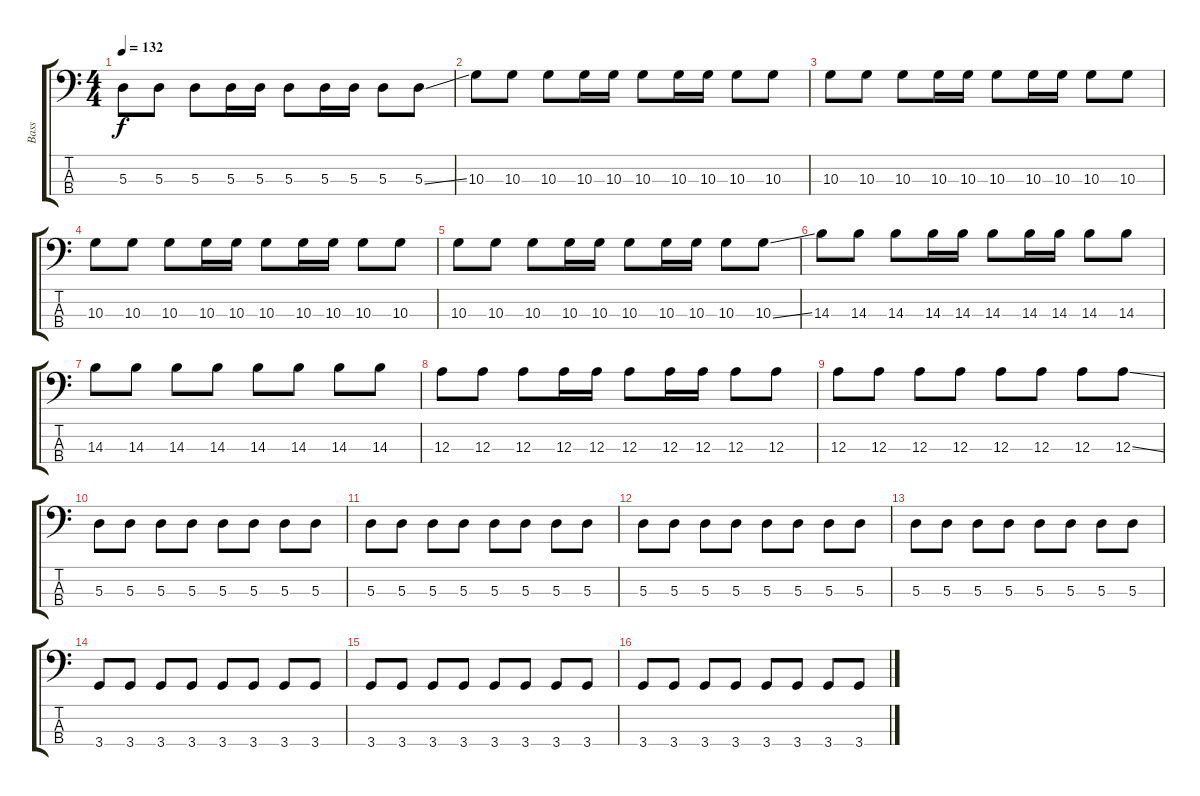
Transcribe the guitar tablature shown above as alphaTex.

\track ("Bass" "Bass") {instrument electricbassfinger}
\staff {score tabs}
\tuning (G2 D2 A1 E1) {hide}
\ts (4 4)
\tempo 132
\clef f4
\ks c
5.3.8{dy f} 5.3.8 5.3.8 5.3.16 5.3.16 5.3.8 5.3.16 5.3.16 5.3.8 5.3{ss}.8 |
10.3.8 10.3.8 10.3.8 10.3.16 10.3.16 10.3.8 10.3.16 10.3.16 10.3.8 10.3.8 |
10.3.8 10.3.8 10.3.8 10.3.16 10.3.16 10.3.8 10.3.16 10.3.16 10.3.8 10.3.8 |
10.3.8 10.3.8 10.3.8 10.3.16 10.3.16 10.3.8 10.3.16 10.3.16 10.3.8 10.3.8 |
10.3.8 10.3.8 10.3.8 10.3.16 10.3.16 10.3.8 10.3.16 10.3.16 10.3.8 10.3{ss}.8 |
14.3.8 14.3.8 14.3.8 14.3.16 14.3.16 14.3.8 14.3.16 14.3.16 14.3.8 14.3.8 |
14.3.8 14.3.8 14.3.8 14.3.8 14.3.8 14.3.8 14.3.8 14.3.8 |
12.3.8 12.3.8 12.3.8 12.3.16 12.3.16 12.3.8 12.3.16 12.3.16 12.3.8 12.3.8 |
12.3.8 12.3.8 12.3.8 12.3.8 12.3.8 12.3.8 12.3.8 12.3{ss}.8 |
5.3.8 5.3.8 5.3.8 5.3.8 5.3.8 5.3.8 5.3.8 5.3.8 |
5.3.8 5.3.8 5.3.8 5.3.8 5.3.8 5.3.8 5.3.8 5.3.8 |
5.3.8 5.3.8 5.3.8 5.3.8 5.3.8 5.3.8 5.3.8 5.3.8 |
5.3.8 5.3.8 5.3.8 5.3.8 5.3.8 5.3.8 5.3.8 5.3.8 |
3.4.8 3.4.8 3.4.8 3.4.8 3.4.8 3.4.8 3.4.8 3.4.8 |
3.4.8 3.4.8 3.4.8 3.4.8 3.4.8 3.4.8 3.4.8 3.4.8 |
3.4.8 3.4.8 3.4.8 3.4.8 3.4.8 3.4.8 3.4.8 3.4.8
